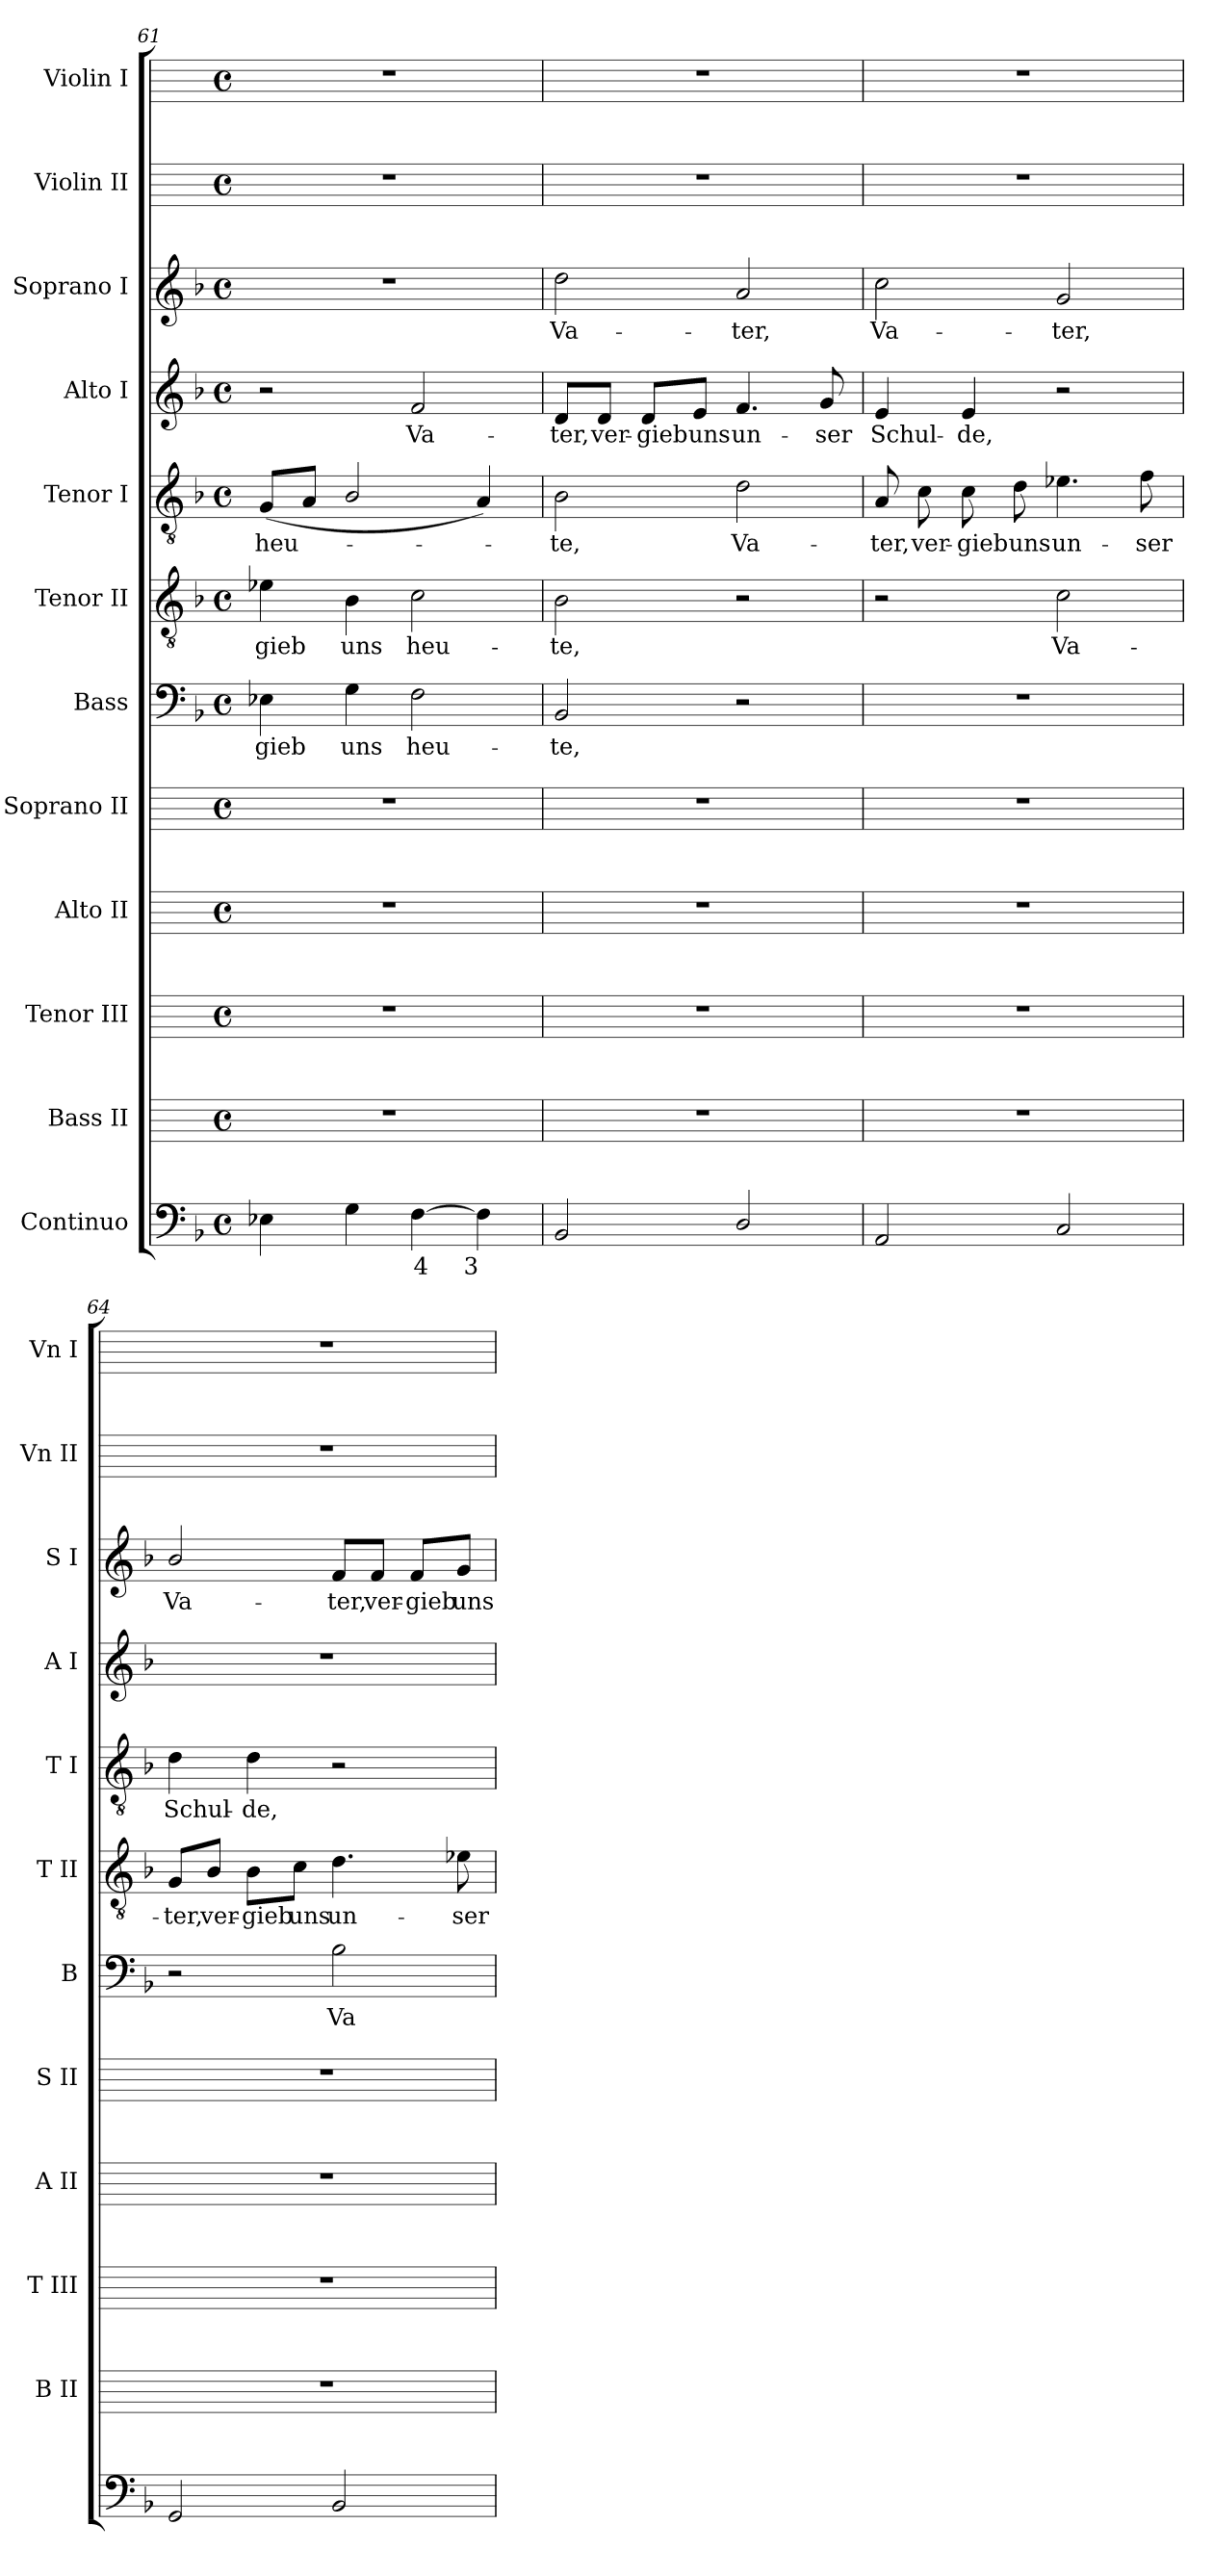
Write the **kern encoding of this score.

**kern	**text	**kern	**kern	**kern	**kern	**kern	**text	**kern	**text	**kern	**text	**kern	**text	**kern	**text	**kern	**kern
*part12	*part12	*part11	*part10	*part9	*part8	*part7	*part7	*part6	*part6	*part5	*part5	*part4	*part4	*part3	*part3	*part2	*part1
*staff12	*staff12	*staff11	*staff10	*staff9	*staff8	*staff7	*staff7	*staff6	*staff6	*staff5	*staff5	*staff4	*staff4	*staff3	*staff3	*staff2	*staff1
*I"Continuo	*	*I"Bass II	*I"Tenor III	*I"Alto II	*I"Soprano II	*I"Bass	*	*I"Tenor II	*	*I"Tenor I	*	*I"Alto I	*	*I"Soprano I	*	*I"Violin II	*I"Violin I
*	*	*I'B II	*I'T III	*I'A II	*I'S II	*I'B	*	*I'T II	*	*I'T I	*	*I'A I	*	*I'S I	*	*I'Vn II	*I'Vn I
!!LO:LB:g=z
*clefF4	*	*	*	*	*	*clefF4	*	*clefGv2	*	*clefGv2	*	*clefG2	*	*clefG2	*	*	*
*	*	*ITrd4c7	*ITrd4c7	*ITrd4c7	*ITrd4c7	*	*	*	*	*	*	*	*	*	*	*	*
*k[b-]	*	*	*	*	*	*k[b-]	*	*k[b-]	*	*k[b-]	*	*k[b-]	*	*k[b-]	*	*	*
*F:	*	*	*	*	*	*F:	*	*F:	*	*F:	*	*F:	*	*F:	*	*	*
*M4/4	*	*M4/4	*M4/4	*M4/4	*M4/4	*M4/4	*	*M4/4	*	*M4/4	*	*M4/4	*	*M4/4	*	*M4/4	*M4/4
*met(c)	*	*met(c)	*met(c)	*met(c)	*met(c)	*met(c)	*	*met(c)	*	*met(c)	*	*met(c)	*	*met(c)	*	*met(c)	*met(c)
=61	=61	=61	=61	=61	=61	=61	=61	=61	=61	=61	=61	=61	=61	=61	=61	=61	=61
!	!	!	!	!	!	!	!LO:LY:b	!	!LO:LY:b	!	!LO:LY:b	!	!	!	!	!	!
4E-X	.	1r	1r	1r	1r	4E-X	gieb	4e-X	gieb	(<8GL	heu-	2r	.	1r	.	1r	1r
.	.	.	.	.	.	.	.	.	.	8AJ	.	.	.	.	.	.	.
!	!	!	!	!	!	!	!LO:LY:b	!	!LO:LY:b	!	!	!	!	!	!	!	!
4G	.	.	.	.	.	4G	uns	4B-	uns	2B-/	.	.	.	.	.	.	.
!	!LO:LY:b	!	!	!	!	!	!LO:LY:b	!	!LO:LY:b	!	!	!	!LO:LY:b	!	!	!	!
[4F	4	.	.	.	.	2F	heu-	2c	heu-	.	.	2f	Va-	.	.	.	.
!	!LO:LY:b	!	!	!	!	!	!	!	!	!	!	!	!	!	!	!	!
4F]	3	.	.	.	.	.	.	.	.	4A)	.	.	.	.	.	.	.
=62	=62	=62	=62	=62	=62	=62	=62	=62	=62	=62	=62	=62	=62	=62	=62	=62	=62
!	!	!	!	!	!	!	!LO:LY:b	!	!LO:LY:b	!	!LO:LY:b	!	!LO:LY:b	!	!LO:LY:b	!	!
2BB-	.	1r	1r	1r	1r	2BB-	-te,	2B-	-te,	2B-	te,	8d/L	-ter,	2dd	Va-	1r	1r
!	!	!	!	!	!	!	!	!	!	!	!	!	!LO:LY:b	!	!	!	!
.	.	.	.	.	.	.	.	.	.	.	.	8d/J	ver-	.	.	.	.
!	!	!	!	!	!	!	!	!	!	!	!	!	!LO:LY:b	!	!	!	!
.	.	.	.	.	.	.	.	.	.	.	.	8d/L	-gieb	.	.	.	.
!	!	!	!	!	!	!	!	!	!	!	!	!	!LO:LY:b	!	!	!	!
.	.	.	.	.	.	.	.	.	.	.	.	8e/J	uns	.	.	.	.
!	!	!	!	!	!	!	!	!	!	!	!LO:LY:b	!	!LO:LY:b	!	!LO:LY:b	!	!
2D/	.	.	.	.	.	2r	.	2r	.	2d	Va-	4.f	un-	2a	-ter,	.	.
!	!	!	!	!	!	!	!	!	!	!	!	!	!LO:LY:b	!	!	!	!
.	.	.	.	.	.	.	.	.	.	.	.	8g	-ser	.	.	.	.
=63	=63	=63	=63	=63	=63	=63	=63	=63	=63	=63	=63	=63	=63	=63	=63	=63	=63
!	!	!	!	!	!	!	!	!	!	!	!LO:LY:b	!	!LO:LY:b	!	!LO:LY:b	!	!
2AA	.	1r	1r	1r	1r	1r	.	2r	.	8A	-ter,	4e	Schul-	2cc	Va-	1r	1r
!	!	!	!	!	!	!	!	!	!	!	!LO:LY:b	!	!	!	!	!	!
.	.	.	.	.	.	.	.	.	.	8c	ver-	.	.	.	.	.	.
!	!	!	!	!	!	!	!	!	!	!	!LO:LY:b	!	!LO:LY:b	!	!	!	!
.	.	.	.	.	.	.	.	.	.	8c	-gieb	4e	-de,	.	.	.	.
!	!	!	!	!	!	!	!	!	!	!	!LO:LY:b	!	!	!	!	!	!
.	.	.	.	.	.	.	.	.	.	8d	uns	.	.	.	.	.	.
!	!	!	!	!	!	!	!	!	!LO:LY:b	!	!LO:LY:b	!	!	!	!LO:LY:b	!	!
2C	.	.	.	.	.	.	.	2c	Va-	4.e-X	un-	2r	.	2g	-ter,	.	.
!	!	!	!	!	!	!	!	!	!	!	!LO:LY:b	!	!	!	!	!	!
.	.	.	.	.	.	.	.	.	.	8f	-ser	.	.	.	.	.	.
=64	=64	=64	=64	=64	=64	=64	=64	=64	=64	=64	=64	=64	=64	=64	=64	=64	=64
!	!	!	!	!	!	!	!	!	!LO:LY:b	!	!LO:LY:b	!	!	!	!LO:LY:b	!	!
2GG	.	1r	1r	1r	1r	2r	.	8G/L	-ter,	4d	Schul-	1r	.	2b-/	Va-	1r	1r
!	!	!	!	!	!	!	!	!	!LO:LY:b	!	!	!	!	!	!	!	!
.	.	.	.	.	.	.	.	8B-/J	ver-	.	.	.	.	.	.	.	.
!	!	!	!	!	!	!	!	!	!LO:LY:b	!	!LO:LY:b	!	!	!	!	!	!
.	.	.	.	.	.	.	.	8B-\L	-gieb	4d	-de,	.	.	.	.	.	.
!	!	!	!	!	!	!	!	!	!LO:LY:b	!	!	!	!	!	!	!	!
.	.	.	.	.	.	.	.	8c\J	uns	.	.	.	.	.	.	.	.
!	!	!	!	!	!	!	!LO:LY:b	!	!LO:LY:b	!	!	!	!	!	!LO:LY:b	!	!
2BB-	.	.	.	.	.	2B-	Va-	4.d	un-	2r	.	.	.	8f/L	-ter,	.	.
!	!	!	!	!	!	!	!	!	!	!	!	!	!	!	!LO:LY:b	!	!
.	.	.	.	.	.	.	.	.	.	.	.	.	.	8f/J	ver-	.	.
!	!	!	!	!	!	!	!	!	!	!	!	!	!	!	!LO:LY:b	!	!
.	.	.	.	.	.	.	.	.	.	.	.	.	.	8f/L	-gieb	.	.
!	!	!	!	!	!	!	!	!	!LO:LY:b	!	!	!	!	!	!LO:LY:b	!	!
.	.	.	.	.	.	.	.	8e-X	-ser	.	.	.	.	8g/J	uns	.	.
=	=	=	=	=	=	=	=	=	=	=	=	=	=	=	=	=	=
*-	*-	*-	*-	*-	*-	*-	*-	*-	*-	*-	*-	*-	*-	*-	*-	*-	*-
